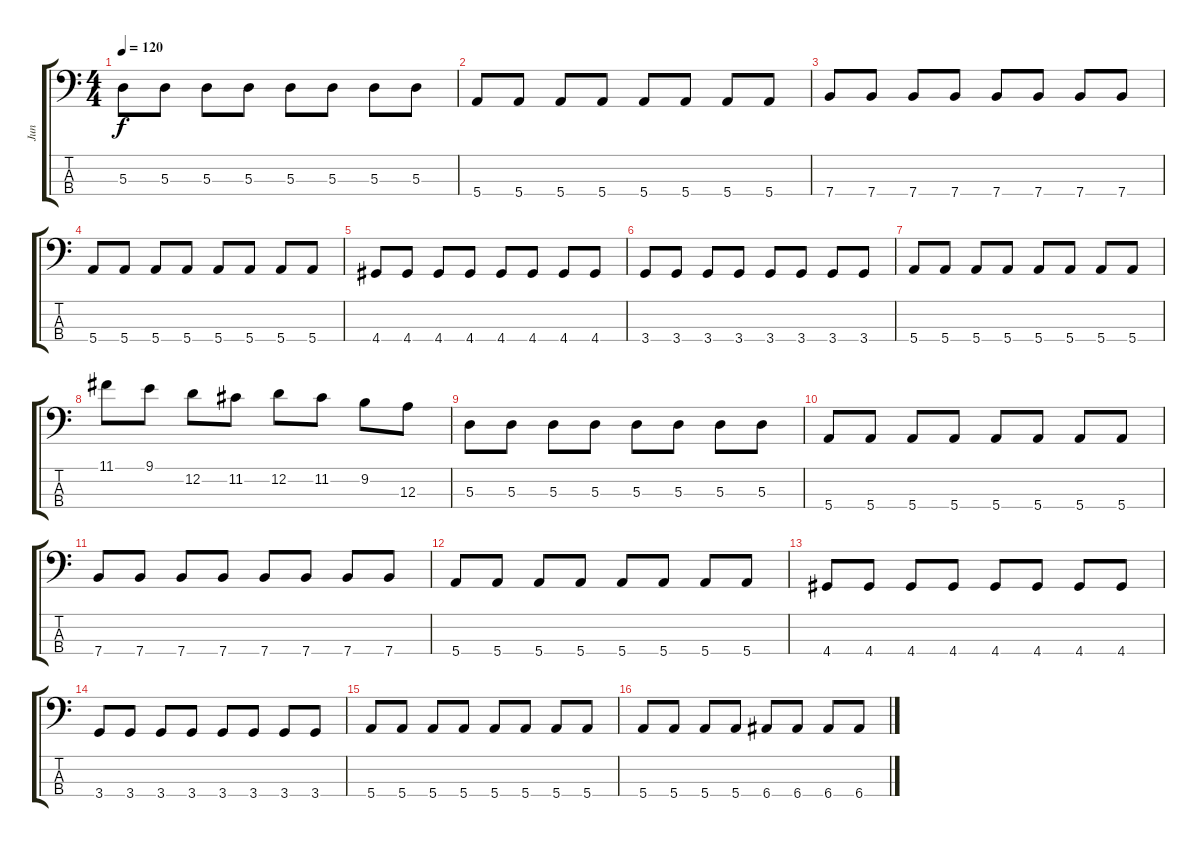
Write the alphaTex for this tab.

\track ("Jun" "Jun") {instrument electricbassfinger}
\staff {score tabs}
\tuning (G2 D2 A1 E1) {hide}
\ts (4 4)
\tempo 120
\clef f4
\ks c
5.3.8{dy f} 5.3.8 5.3.8 5.3.8 5.3.8 5.3.8 5.3.8 5.3.8 |
5.4.8 5.4.8 5.4.8 5.4.8 5.4.8 5.4.8 5.4.8 5.4.8 |
7.4.8 7.4.8 7.4.8 7.4.8 7.4.8 7.4.8 7.4.8 7.4.8 |
5.4.8 5.4.8 5.4.8 5.4.8 5.4.8 5.4.8 5.4.8 5.4.8 |
4.4.8 4.4.8 4.4.8 4.4.8 4.4.8 4.4.8 4.4.8 4.4.8 |
3.4.8 3.4.8 3.4.8 3.4.8 3.4.8 3.4.8 3.4.8 3.4.8 |
5.4.8 5.4.8 5.4.8 5.4.8 5.4.8 5.4.8 5.4.8 5.4.8 |
11.1.8 9.1.8 12.2.8 11.2.8 12.2.8 11.2.8 9.2.8 12.3.8 |
5.3.8 5.3.8 5.3.8 5.3.8 5.3.8 5.3.8 5.3.8 5.3.8 |
5.4.8 5.4.8 5.4.8 5.4.8 5.4.8 5.4.8 5.4.8 5.4.8 |
7.4.8 7.4.8 7.4.8 7.4.8 7.4.8 7.4.8 7.4.8 7.4.8 |
5.4.8 5.4.8 5.4.8 5.4.8 5.4.8 5.4.8 5.4.8 5.4.8 |
4.4.8 4.4.8 4.4.8 4.4.8 4.4.8 4.4.8 4.4.8 4.4.8 |
3.4.8 3.4.8 3.4.8 3.4.8 3.4.8 3.4.8 3.4.8 3.4.8 |
5.4.8 5.4.8 5.4.8 5.4.8 5.4.8 5.4.8 5.4.8 5.4.8 |
5.4.8 5.4.8 5.4.8 5.4.8 6.4.8 6.4.8 6.4.8 6.4.8
